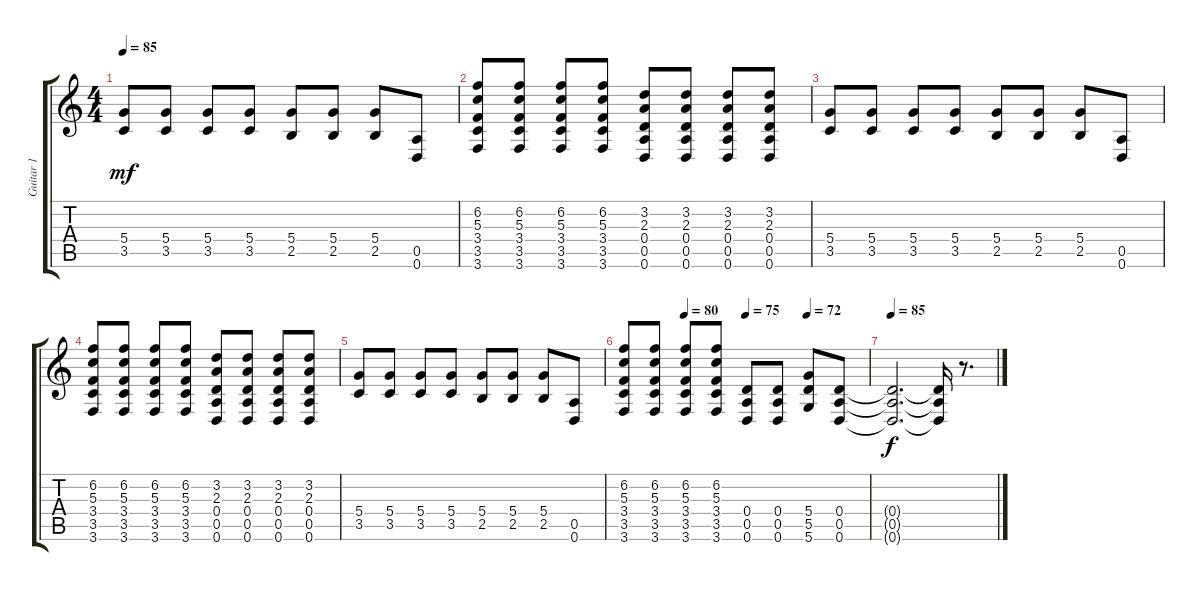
\track ("Guitar 1 " "Guitar 1 ") {instrument distortionguitar}
\staff {score tabs}
\tuning (E4 B3 G3 D3 A2 D2) {hide}
\ts (4 4)
\tempo 85
\clef g2
\ks c
(5.4 3.5).8{dy mf} (5.4 3.5).8 (5.4 3.5).8 (5.4 3.5).8 (5.4 2.5).8 (5.4 2.5).8 (5.4 2.5).8 (0.5 0.6).8 |
(6.2 5.3 3.4 3.5 3.6).8 (6.2 5.3 3.4 3.5 3.6).8 (6.2 5.3 3.4 3.5 3.6).8 (6.2 5.3 3.4 3.5 3.6).8 (3.2 2.3 0.4 0.5 0.6).8 (3.2 2.3 0.4 0.5 0.6).8 (3.2 2.3 0.4 0.5 0.6).8 (3.2 2.3 0.4 0.5 0.6).8 |
(5.4 3.5).8 (5.4 3.5).8 (5.4 3.5).8 (5.4 3.5).8 (5.4 2.5).8 (5.4 2.5).8 (5.4 2.5).8 (0.5 0.6).8 |
(6.2 5.3 3.4 3.5 3.6).8 (6.2 5.3 3.4 3.5 3.6).8 (6.2 5.3 3.4 3.5 3.6).8 (6.2 5.3 3.4 3.5 3.6).8 (3.2 2.3 0.4 0.5 0.6).8 (3.2 2.3 0.4 0.5 0.6).8 (3.2 2.3 0.4 0.5 0.6).8 (3.2 2.3 0.4 0.5 0.6).8 |
(5.4 3.5).8 (5.4 3.5).8 (5.4 3.5).8 (5.4 3.5).8 (5.4 2.5).8 (5.4 2.5).8 (5.4 2.5).8 (0.5 0.6).8 |
\tempo (80 0.25)
\tempo (75 0.5)
\tempo (72 0.75)
(6.2 5.3 3.4 3.5 3.6).8 (6.2 5.3 3.4 3.5 3.6).8 (6.2 5.3 3.4 3.5 3.6).8 (6.2 5.3 3.4 3.5 3.6).8 (0.4 0.5 0.6).8 (0.4 0.5 0.6).8 (5.4 5.5 5.6).8 (0.4 0.5 0.6).8 |
\tempo 85
(0.4{t} 0.5{t} 0.6{t}).2{d dy f} (0.4{t} 0.5{t} 0.6{t}).16 r.8{d}
